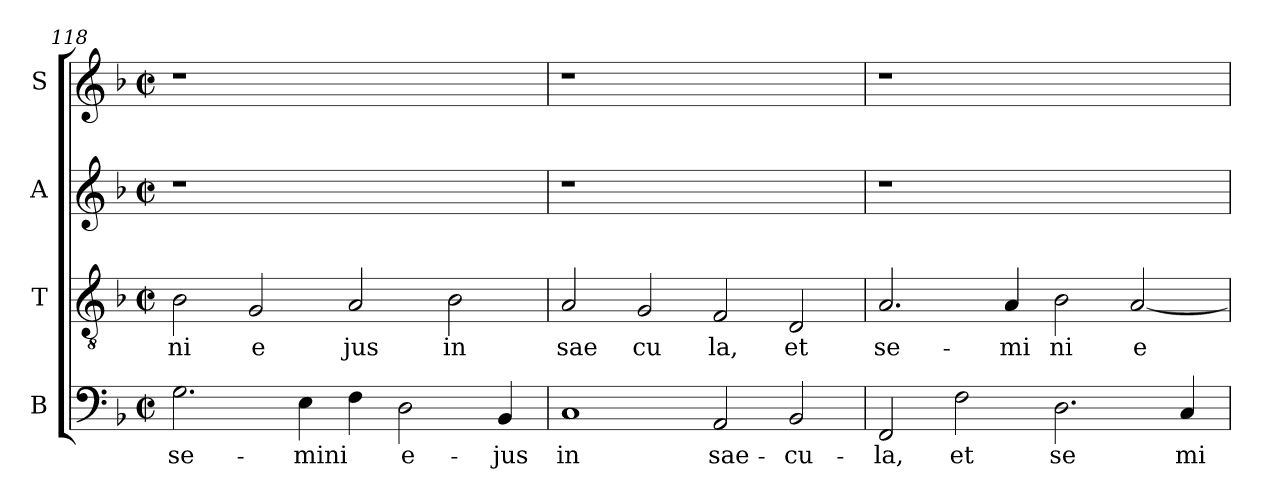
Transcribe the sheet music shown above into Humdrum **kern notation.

**kern	**text	**kern	**text	**kern	**kern
*part4	*part4	*part3	*part3	*part2	*part1
*staff4	*staff4	*staff3	*staff3	*staff2	*staff1
*I"B	*	*I"T	*	*I"A	*I"S
*I'B	*	*I'T	*	*I'A	*I'S
*clefF4	*	*clefGv2	*	*clefG2	*clefG2
*k[b-]	*	*k[b-]	*	*k[b-]	*k[b-]
*F:	*	*F:	*	*F:	*F:
*M2/2	*	*M2/2	*	*M2/2	*M2/2
*met(c|)	*	*met(c|)	*	*met(c|)	*met(c|)
=118	=118	=118	=118	=118	=118
!	!LO:LY:b:cj	!	!LO:LY:b:cj	!	!
2.G\	se-	2B-\	ni	1r	1r
!	!	!	!LO:LY:b:cj	!	!
.	.	2G/	e	.	.
!	!LO:LY:b:cj	!	!	!	!
4E\	-mini	.	.	.	.
!	!LO:LY:b:cj	!	!LO:LY:b:cj	!	!
4F\	.	2A/	jus	1ryy	1ryy
!	!LO:LY:b:cj	!	!	!	!
2D\	e-	.	.	.	.
!	!	!	!LO:LY:b:cj	!	!
.	.	2B-\	in	.	.
!	!LO:LY:b:cj	!	!	!	!
4BB-/	-jus	.	.	.	.
=119	=119	=119	=119	=119	=119
!	!LO:LY:b:cj	!	!LO:LY:b:cj	!	!
1C	in	2A/	sae	1r	1r
!	!	!	!LO:LY:b:cj	!	!
.	.	2G/	cu	.	.
!	!LO:LY:b:cj	!	!LO:LY:b:cj	!	!
2AA/	sae-	2F/	la,	1ryy	1ryy
!	!LO:LY:b:cj	!	!LO:LY:b:cj	!	!
2BB-/	-cu-	2D/	et	.	.
!!LO:LB:g=z
=120	=120	=120	=120	=120	=120
!	!LO:LY:b:cj	!	!LO:LY:b:cj	!	!
2FF/	-la,	2.A/	se-	1r	1r
!	!LO:LY:b:cj	!	!	!	!
2F\	et	.	.	.	.
!	!	!	!LO:LY:b:cj	!	!
.	.	4A/	-mi	.	.
!	!LO:LY:b:cj	!	!LO:LY:b:cj	!	!
2.D\	se	2B-\	ni	1ryy	1ryy
!	!	!	!LO:LY:b:cj	!	!
.	.	[<2A/	e-	.	.
!	!LO:LY:b:cj	!	!	!	!
4C/	mi	.	.	.	.
=	=	=	=	=	=
*-	*-	*-	*-	*-	*-
